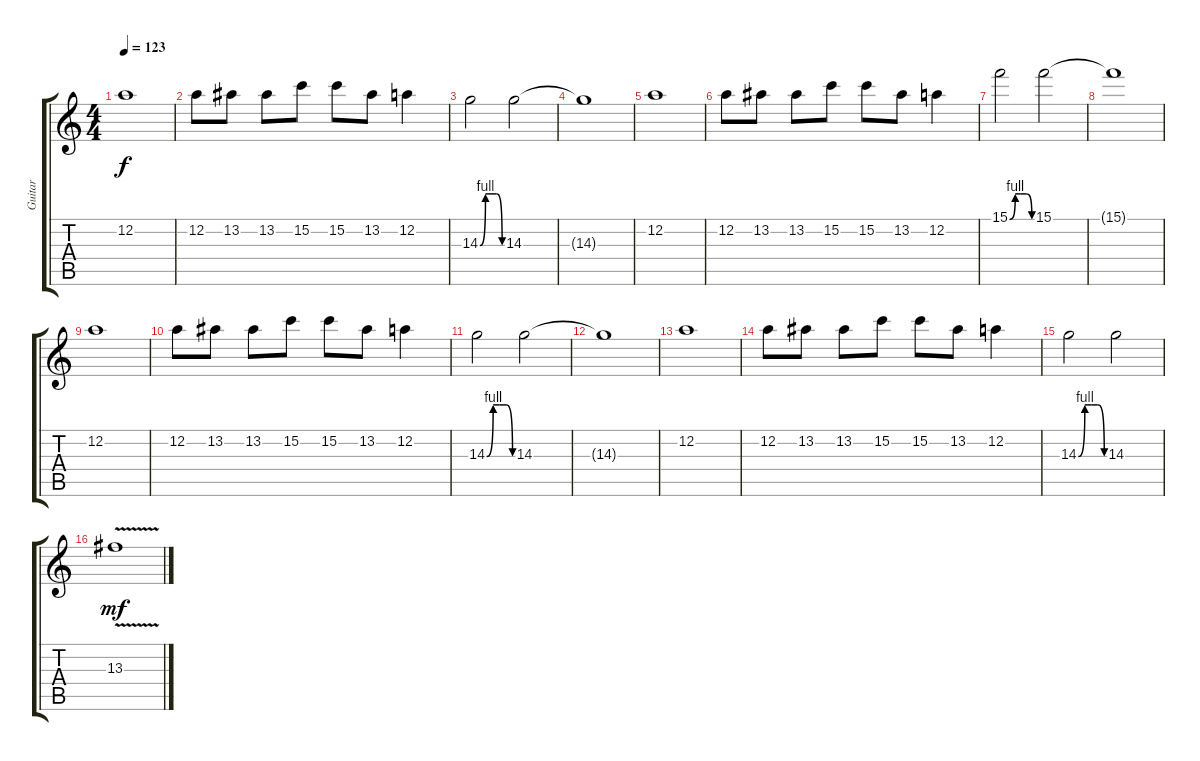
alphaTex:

\track ("Guitar" "Guitar") {instrument distortionguitar}
\staff {score tabs}
\tuning (D4 A3 F3 C3 G2 D2) {hide}
\ts (4 4)
\tempo 123
\clef g2
\ks c
12.2.1{dy f} |
12.2.8 13.2.8 13.2.8 15.2.8 15.2.8 13.2.8 12.2.4 |
14.3{be (custom 0 0 15 4 30 4 45 4 60 0)}.2 14.3.2 |
14.3{t}.1 |
12.2.1 |
12.2.8 13.2.8 13.2.8 15.2.8 15.2.8 13.2.8 12.2.4 |
15.1{be (custom 0 0 15 4 30 4 45 4 60 0)}.2 15.1.2 |
15.1{t}.1 |
12.2.1 |
12.2.8 13.2.8 13.2.8 15.2.8 15.2.8 13.2.8 12.2.4 |
14.3{be (custom 0 0 15 4 30 4 45 4 60 0)}.2 14.3.2 |
14.3{t}.1 |
12.2.1 |
12.2.8 13.2.8 13.2.8 15.2.8 15.2.8 13.2.8 12.2.4 |
14.3{be (custom 0 0 15 4 30 4 45 4 60 0)}.2 14.3.2 |
13.3{v}.1{dy mf}
